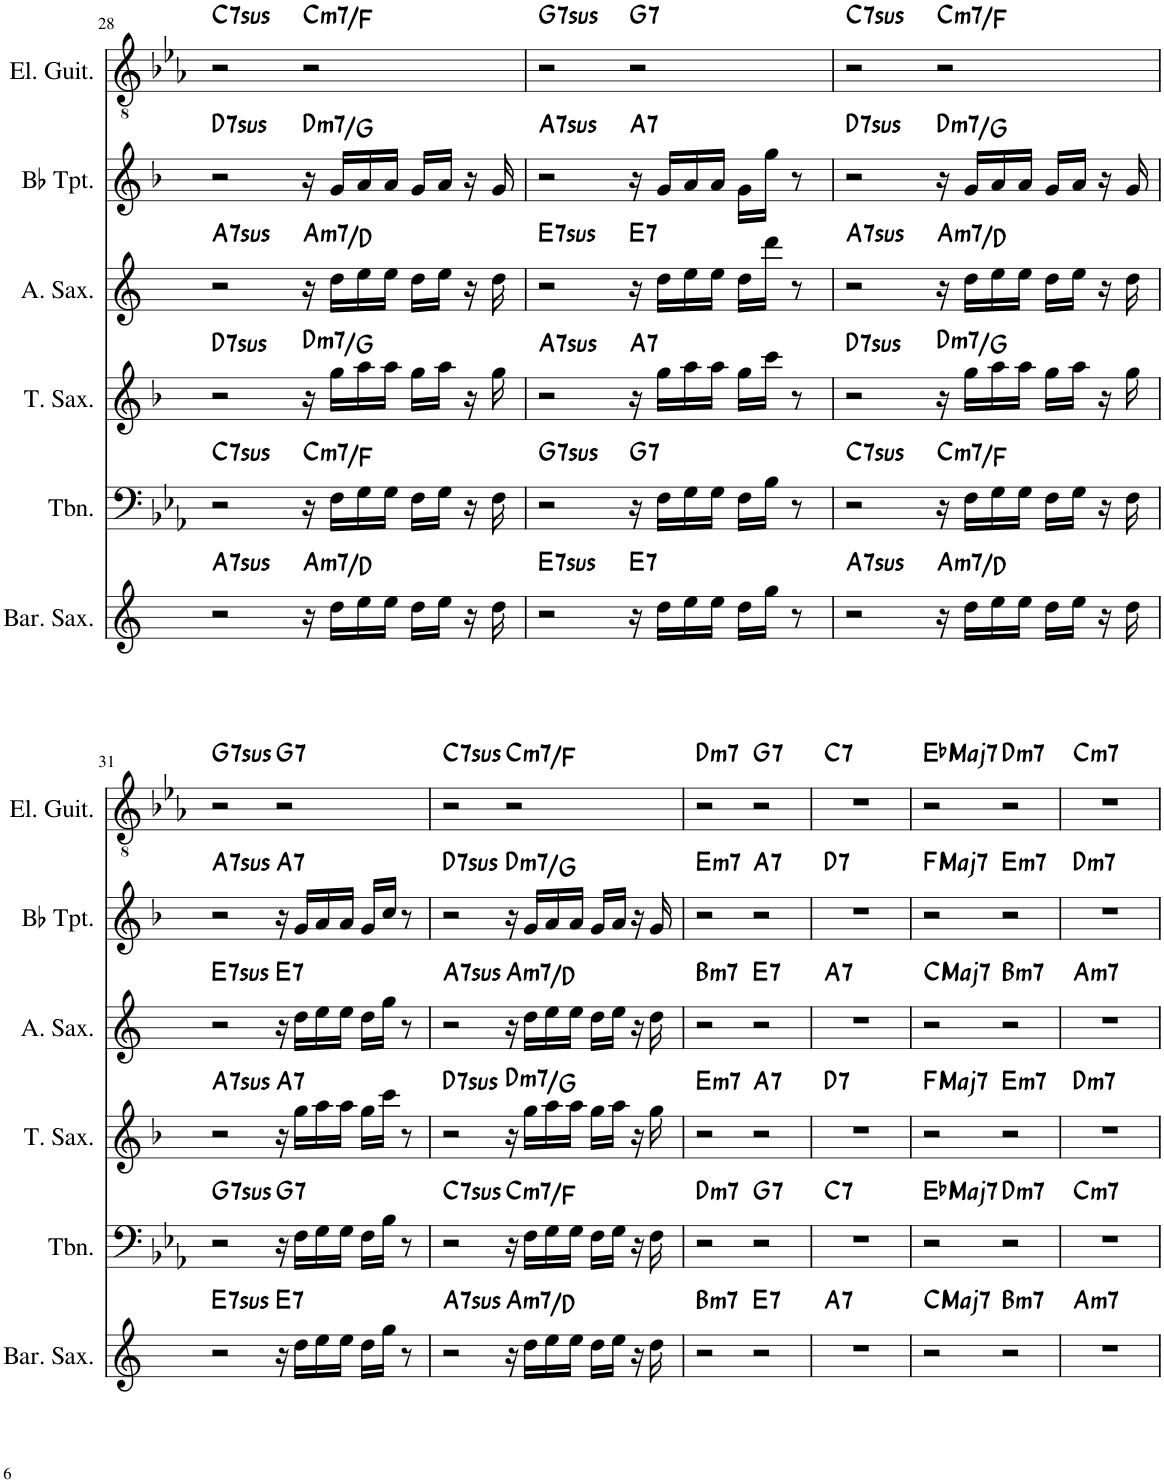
**kern	**harte	**kern	**harte	**kern	**harte	**kern	**harte	**kern	**harte	**kern	**harte
*part6	*part6	*part5	*part5	*part4	*part4	*part3	*part3	*part2	*part2	*part1	*part1
*staff6	*	*staff5	*	*staff4	*	*staff3	*	*staff2	*	*staff1	*
*I"Baritone Saxophone	*	*I"Trombone	*	*I"Tenor Saxophone	*	*I"Alto Saxophone	*	*I"Bb Trumpet	*	*I"Electric Guitar	*
*I'Bar. Sax.	*	*I'Tbn.	*	*I'T. Sax.	*	*I'A. Sax.	*	*I'Bb Tpt.	*	*I'El. Guit.	*
!!LO:PB:g=z
*clefG2	*	*clefF4	*	*clefG2	*	*clefG2	*	*clefG2	*	*clefGv2	*
*Trd12c21	*	*	*	*Trd8c14	*	*Trd5c9	*	*Trd1c2	*	*	*
*k[]	*	*k[b-e-a-]	*	*k[b-]	*	*k[]	*	*k[b-]	*	*k[b-e-a-]	*
*M4/4	*	*M4/4	*	*M4/4	*	*M4/4	*	*M4/4	*	*M4/4	*
=28	=28	=28	=28	=28	=28	=28	=28	=28	=28	=28	=28
!	!LO:H:kt=7sus	!	!LO:H:kt=7sus	!	!LO:H:kt=7sus	!	!LO:H:kt=7sus	!	!LO:H:kt=7sus	!	!LO:H:kt=7sus
2r	A:sus4(7)	2r	C:sus4(7)	2r	D:sus4(7)	2r	A:sus4(7)	2r	D:sus4(7)	2r	C:sus4(7)
!	!LO:H:kt=m7	!	!LO:H:kt=m7	!	!LO:H:kt=m7	!	!LO:H:kt=m7	!	!LO:H:kt=m7	!	!LO:H:kt=m7
16r	A:min7/4	16r	C:min7/4	16r	D:min7/4	16r	A:min7/4	16r	D:min7/4	2r	C:min7/4
16dd\LL	.	16F\LL	.	16gg\LL	.	16dd\LL	.	16g/LL	.	.	.
16ee\	.	16G\	.	16aa\	.	16ee\	.	16a/	.	.	.
16ee\JJ	.	16G\JJ	.	16aa\JJ	.	16ee\JJ	.	16a/JJ	.	.	.
16dd\LL	.	16F\LL	.	16gg\LL	.	16dd\LL	.	16g/LL	.	.	.
16ee\JJ	.	16G\JJ	.	16aa\JJ	.	16ee\JJ	.	16a/JJ	.	.	.
16r	.	16r	.	16r	.	16r	.	16r	.	.	.
16dd\	.	16F\	.	16gg\	.	16dd\	.	16g/	.	.	.
=29	=29	=29	=29	=29	=29	=29	=29	=29	=29	=29	=29
!	!LO:H:kt=7sus	!	!LO:H:kt=7sus	!	!LO:H:kt=7sus	!	!LO:H:kt=7sus	!	!LO:H:kt=7sus	!	!LO:H:kt=7sus
2r	E:sus4(7)	2r	G:sus4(7)	2r	A:sus4(7)	2r	E:sus4(7)	2r	A:sus4(7)	2r	G:sus4(7)
!	!LO:H:kt=7	!	!LO:H:kt=7	!	!LO:H:kt=7	!	!LO:H:kt=7	!	!LO:H:kt=7	!	!LO:H:kt=7
16r	E:7	16r	G:7	16r	A:7	16r	E:7	16r	A:7	2r	G:7
16dd\LL	.	16F\LL	.	16gg\LL	.	16dd\LL	.	16g/LL	.	.	.
16ee\	.	16G\	.	16aa\	.	16ee\	.	16a/	.	.	.
16ee\JJ	.	16G\JJ	.	16aa\JJ	.	16ee\JJ	.	16a/JJ	.	.	.
16dd\LL	.	16F\LL	.	16gg\LL	.	16dd\LL	.	16g\LL	.	.	.
16ggn\JJ	.	16B-\JJ	.	16cccn\JJ	.	16ddd\JJ	.	16gg\JJ	.	.	.
8r	.	8r	.	8r	.	8r	.	8r	.	.	.
=30	=30	=30	=30	=30	=30	=30	=30	=30	=30	=30	=30
!	!LO:H:kt=7sus	!	!LO:H:kt=7sus	!	!LO:H:kt=7sus	!	!LO:H:kt=7sus	!	!LO:H:kt=7sus	!	!LO:H:kt=7sus
2r	A:sus4(7)	2r	C:sus4(7)	2r	D:sus4(7)	2r	A:sus4(7)	2r	D:sus4(7)	2r	C:sus4(7)
!	!LO:H:kt=m7	!	!LO:H:kt=m7	!	!LO:H:kt=m7	!	!LO:H:kt=m7	!	!LO:H:kt=m7	!	!LO:H:kt=m7
16r	A:min7/4	16r	C:min7/4	16r	D:min7/4	16r	A:min7/4	16r	D:min7/4	2r	C:min7/4
16dd\LL	.	16F\LL	.	16gg\LL	.	16dd\LL	.	16g/LL	.	.	.
16ee\	.	16G\	.	16aa\	.	16ee\	.	16a/	.	.	.
16ee\JJ	.	16G\JJ	.	16aa\JJ	.	16ee\JJ	.	16a/JJ	.	.	.
16dd\LL	.	16F\LL	.	16gg\LL	.	16dd\LL	.	16g/LL	.	.	.
16ee\JJ	.	16G\JJ	.	16aa\JJ	.	16ee\JJ	.	16a/JJ	.	.	.
16r	.	16r	.	16r	.	16r	.	16r	.	.	.
16dd\	.	16F\	.	16gg\	.	16dd\	.	16g/	.	.	.
!!LO:LB:g=z
=31	=31	=31	=31	=31	=31	=31	=31	=31	=31	=31	=31
!	!LO:H:kt=7sus	!	!LO:H:kt=7sus	!	!LO:H:kt=7sus	!	!LO:H:kt=7sus	!	!LO:H:kt=7sus	!	!LO:H:kt=7sus
2r	E:sus4(7)	2r	G:sus4(7)	2r	A:sus4(7)	2r	E:sus4(7)	2r	A:sus4(7)	2r	G:sus4(7)
!	!LO:H:kt=7	!	!LO:H:kt=7	!	!LO:H:kt=7	!	!LO:H:kt=7	!	!LO:H:kt=7	!	!LO:H:kt=7
16r	E:7	16r	G:7	16r	A:7	16r	E:7	16r	A:7	2r	G:7
16dd\LL	.	16F\LL	.	16gg\LL	.	16dd\LL	.	16g/LL	.	.	.
16ee\	.	16G\	.	16aa\	.	16ee\	.	16a/	.	.	.
16ee\JJ	.	16G\JJ	.	16aa\JJ	.	16ee\JJ	.	16a/JJ	.	.	.
16dd\LL	.	16F\LL	.	16gg\LL	.	16dd\LL	.	16g/LL	.	.	.
16ggn\JJ	.	16B-\JJ	.	16cccn\JJ	.	16ggn\JJ	.	16ccn/JJ	.	.	.
8r	.	8r	.	8r	.	8r	.	8r	.	.	.
=32	=32	=32	=32	=32	=32	=32	=32	=32	=32	=32	=32
!	!LO:H:kt=7sus	!	!LO:H:kt=7sus	!	!LO:H:kt=7sus	!	!LO:H:kt=7sus	!	!LO:H:kt=7sus	!	!LO:H:kt=7sus
2r	A:sus4(7)	2r	C:sus4(7)	2r	D:sus4(7)	2r	A:sus4(7)	2r	D:sus4(7)	2r	C:sus4(7)
!	!LO:H:kt=m7	!	!LO:H:kt=m7	!	!LO:H:kt=m7	!	!LO:H:kt=m7	!	!LO:H:kt=m7	!	!LO:H:kt=m7
16r	A:min7/4	16r	C:min7/4	16r	D:min7/4	16r	A:min7/4	16r	D:min7/4	2r	C:min7/4
16dd\LL	.	16F\LL	.	16gg\LL	.	16dd\LL	.	16g/LL	.	.	.
16ee\	.	16G\	.	16aa\	.	16ee\	.	16a/	.	.	.
16ee\JJ	.	16G\JJ	.	16aa\JJ	.	16ee\JJ	.	16a/JJ	.	.	.
16dd\LL	.	16F\LL	.	16gg\LL	.	16dd\LL	.	16g/LL	.	.	.
16ee\JJ	.	16G\JJ	.	16aa\JJ	.	16ee\JJ	.	16a/JJ	.	.	.
16r	.	16r	.	16r	.	16r	.	16r	.	.	.
16dd\	.	16F\	.	16gg\	.	16dd\	.	16g/	.	.	.
=33	=33	=33	=33	=33	=33	=33	=33	=33	=33	=33	=33
!	!LO:H:kt=m7	!	!LO:H:kt=m7	!	!LO:H:kt=m7	!	!LO:H:kt=m7	!	!LO:H:kt=m7	!	!LO:H:kt=m7
2r	B:min7	2r	D:min7	2r	E:min7	2r	B:min7	2r	E:min7	2r	D:min7
!	!LO:H:kt=7	!	!LO:H:kt=7	!	!LO:H:kt=7	!	!LO:H:kt=7	!	!LO:H:kt=7	!	!LO:H:kt=7
2r	E:7	2r	G:7	2r	A:7	2r	E:7	2r	A:7	2r	G:7
=34	=34	=34	=34	=34	=34	=34	=34	=34	=34	=34	=34
!	!LO:H:kt=7	!	!LO:H:kt=7	!	!LO:H:kt=7	!	!LO:H:kt=7	!	!LO:H:kt=7	!	!LO:H:kt=7
1r	A:7	1r	C:7	1r	D:7	1r	A:7	1r	D:7	1r	C:7
=35	=35	=35	=35	=35	=35	=35	=35	=35	=35	=35	=35
!	!LO:H:kt=Maj7	!	!LO:H:kt=Maj7	!	!LO:H:kt=Maj7	!	!LO:H:kt=Maj7	!	!LO:H:kt=Maj7	!	!LO:H:kt=Maj7
2r	C:maj7	2r	Eb:maj7	2r	F:maj7	2r	C:maj7	2r	F:maj7	2r	Eb:maj7
!	!LO:H:kt=m7	!	!LO:H:kt=m7	!	!LO:H:kt=m7	!	!LO:H:kt=m7	!	!LO:H:kt=m7	!	!LO:H:kt=m7
2r	B:min7	2r	D:min7	2r	E:min7	2r	B:min7	2r	E:min7	2r	D:min7
=36	=36	=36	=36	=36	=36	=36	=36	=36	=36	=36	=36
!	!LO:H:kt=m7	!	!LO:H:kt=m7	!	!LO:H:kt=m7	!	!LO:H:kt=m7	!	!LO:H:kt=m7	!	!LO:H:kt=m7
1r	A:min7	1r	C:min7	1r	D:min7	1r	A:min7	1r	D:min7	1r	C:min7
=	=	=	=	=	=	=	=	=	=	=	=
*-	*-	*-	*-	*-	*-	*-	*-	*-	*-	*-	*-
